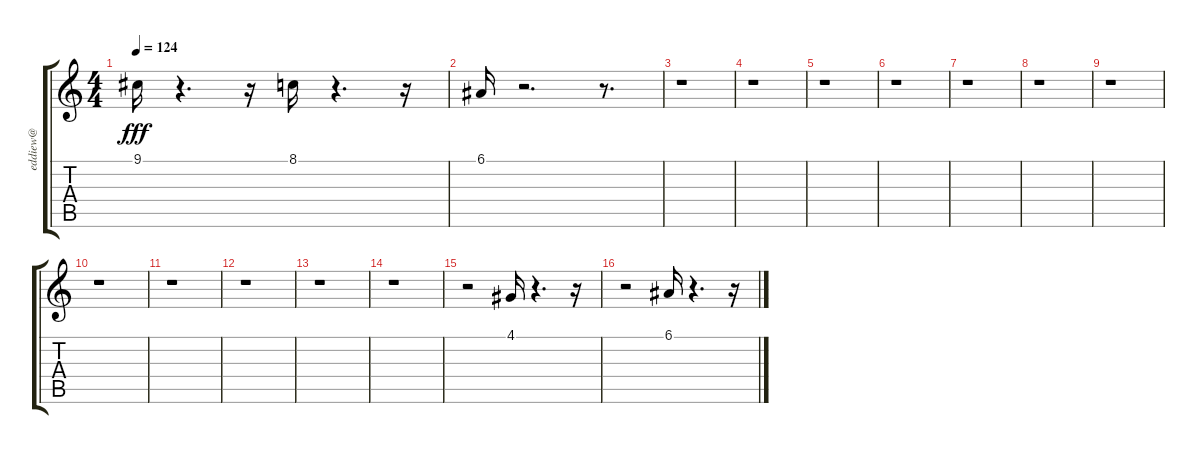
\track ("eddiew@" "eddiew@") {instrument tubularbells}
\staff {score tabs}
\tuning (E4 B3 G3 D3 A2 E2) {hide}
\ts (4 4)
\tempo 124
\clef g2
\ks c
9.1.16{dy fff} r.4{d} r.16 8.1.16 r.4{d} r.16 |
6.1.16 r.2{d} r.8{d} |
r.1 |
r.1 |
r.1 |
r.1 |
r.1 |
r.1 |
r.1 |
r.1 |
r.1 |
r.1 |
r.1 |
r.1 |
r.2 4.1.16 r.4{d} r.16 |
r.2 6.1.16 r.4{d} r.16
